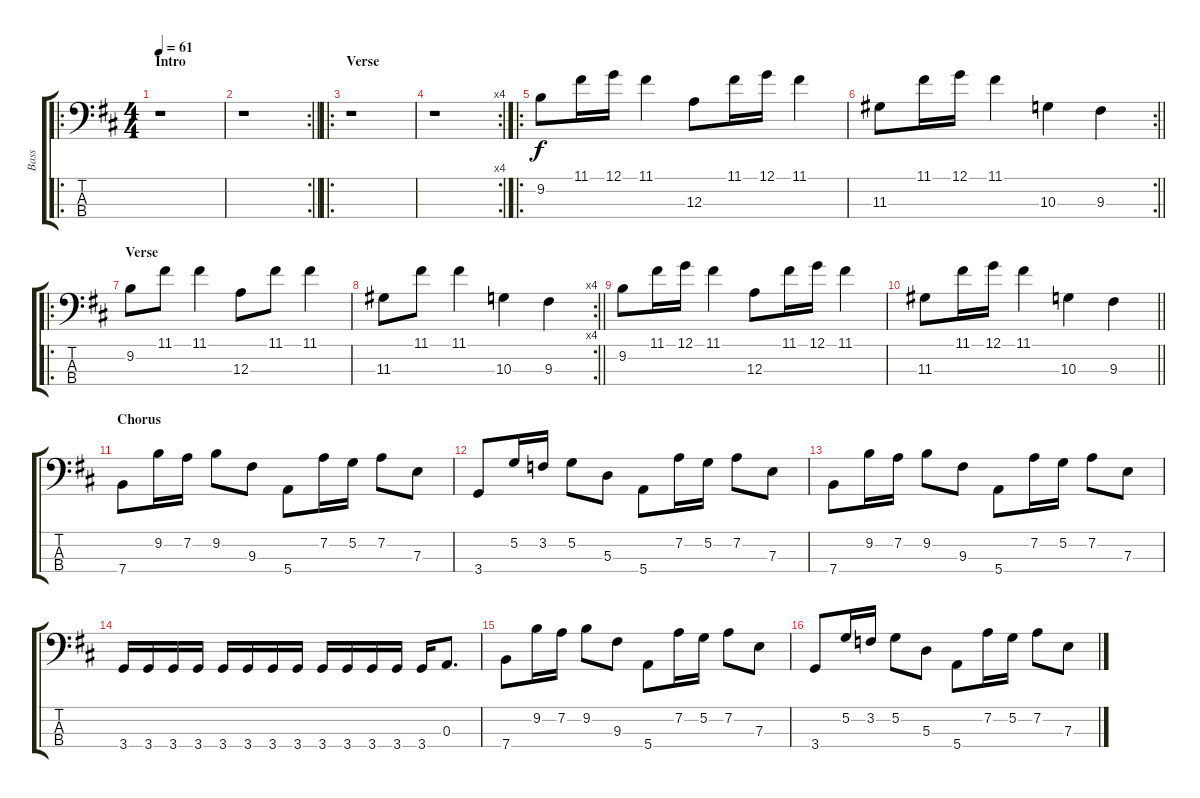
\track ("Bass" "Bass") {instrument electricbasspick}
\staff {score tabs}
\tuning (G2 D2 A1 E1) {hide}
\ro
\ts (4 4)
\section ("" "Intro")
\tempo 61
\clef f4
\ks d
r.1{dy f instrument electricbasspick} |
\rc 2
\barLineRight lightlight
r.1 |
\ro
\section ("" "Verse")
r.1 |
\rc 4
r.1 |
\ro
9.2.8 11.1.16 12.1.16 11.1.4 12.3.8 11.1.16 12.1.16 11.1.4 |
\rc 2
\barLineRight lightlight
11.3.8 11.1.16 12.1.16 11.1.4 10.3.4 9.3.4 |
\ro
\section ("" "Verse")
9.2.8 11.1.8 11.1.4 12.3.8 11.1.8 11.1.4 |
\rc 4
\barLineRight lightlight
11.3.8 11.1.8 11.1.4 10.3.4 9.3.4 |
9.2.8 11.1.16 12.1.16 11.1.4 12.3.8 11.1.16 12.1.16 11.1.4 |
\barLineRight lightlight
11.3.8 11.1.16 12.1.16 11.1.4 10.3.4 9.3.4 |
\section ("" "Chorus")
7.4.8 9.2.16 7.2.16 9.2.8 9.3.8 5.4.8 7.2.16 5.2.16 7.2.8 7.3.8 |
3.4.8 5.2.16 3.2.16 5.2.8 5.3.8 5.4.8 7.2.16 5.2.16 7.2.8 7.3.8 |
7.4.8 9.2.16 7.2.16 9.2.8 9.3.8 5.4.8 7.2.16 5.2.16 7.2.8 7.3.8 |
3.4.16 3.4.16 3.4.16 3.4.16 3.4.16 3.4.16 3.4.16 3.4.16 3.4.16 3.4.16 3.4.16 3.4.16 3.4.16 0.3.8{d} |
7.4.8 9.2.16 7.2.16 9.2.8 9.3.8 5.4.8 7.2.16 5.2.16 7.2.8 7.3.8 |
3.4.8 5.2.16 3.2.16 5.2.8 5.3.8 5.4.8 7.2.16 5.2.16 7.2.8 7.3.8
